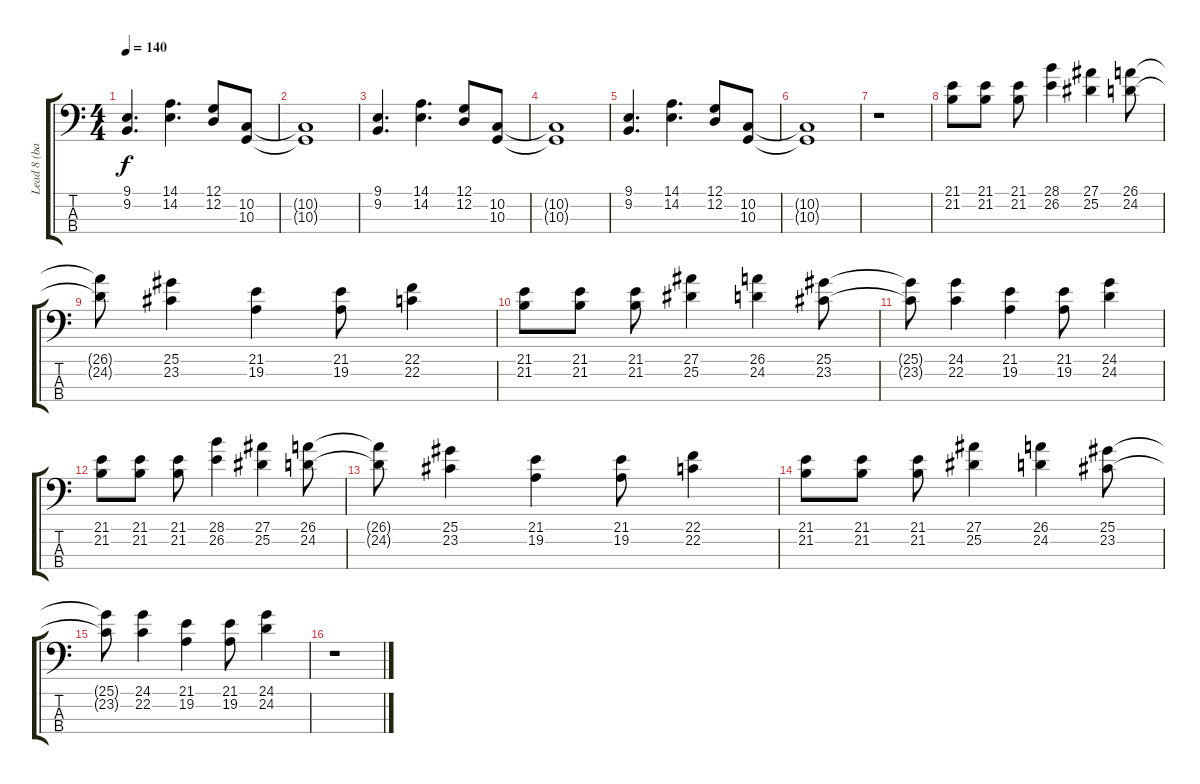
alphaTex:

\track ("Lead 8 (bass + lead)" "Lead 8 (ba") {instrument lead8bassandlead}
\staff {score tabs}
\tuning (G2 D2 A1 E1) {hide}
\ts (4 4)
\tempo 140
\clef f4
\ks c
(9.1 9.2).4{d dy f} (14.1 14.2).4{d} (12.1 12.2).8 (10.2 10.3).8 |
(10.2{t} 10.3{t}).1 |
(9.1 9.2).4{d} (14.1 14.2).4{d} (12.1 12.2).8 (10.2 10.3).8 |
(10.2{t} 10.3{t}).1 |
(9.1 9.2).4{d} (14.1 14.2).4{d} (12.1 12.2).8 (10.2 10.3).8 |
(10.2{t} 10.3{t}).1 |
r.1 |
(21.1 21.2).8 (21.1 21.2).8 (21.1 21.2).8 (28.1 26.2).4 (27.1 25.2).4 (26.1 24.2).8 |
(26.1{t} 24.2{t}).8 (25.1 23.2).4 (21.1 19.2).4 (21.1 19.2).8 (22.1 22.2).4 |
(21.1 21.2).8 (21.1 21.2).8 (21.1 21.2).8 (27.1 25.2).4 (26.1 24.2).4 (25.1 23.2).8 |
(25.1{t} 23.2{t}).8 (24.1 22.2).4 (21.1 19.2).4 (21.1 19.2).8 (24.1 24.2).4 |
(21.1 21.2).8 (21.1 21.2).8 (21.1 21.2).8 (28.1 26.2).4 (27.1 25.2).4 (26.1 24.2).8 |
(26.1{t} 24.2{t}).8 (25.1 23.2).4 (21.1 19.2).4 (21.1 19.2).8 (22.1 22.2).4 |
(21.1 21.2).8 (21.1 21.2).8 (21.1 21.2).8 (27.1 25.2).4 (26.1 24.2).4 (25.1 23.2).8 |
(25.1{t} 23.2{t}).8 (24.1 22.2).4 (21.1 19.2).4 (21.1 19.2).8 (24.1 24.2).4 |
r.1
